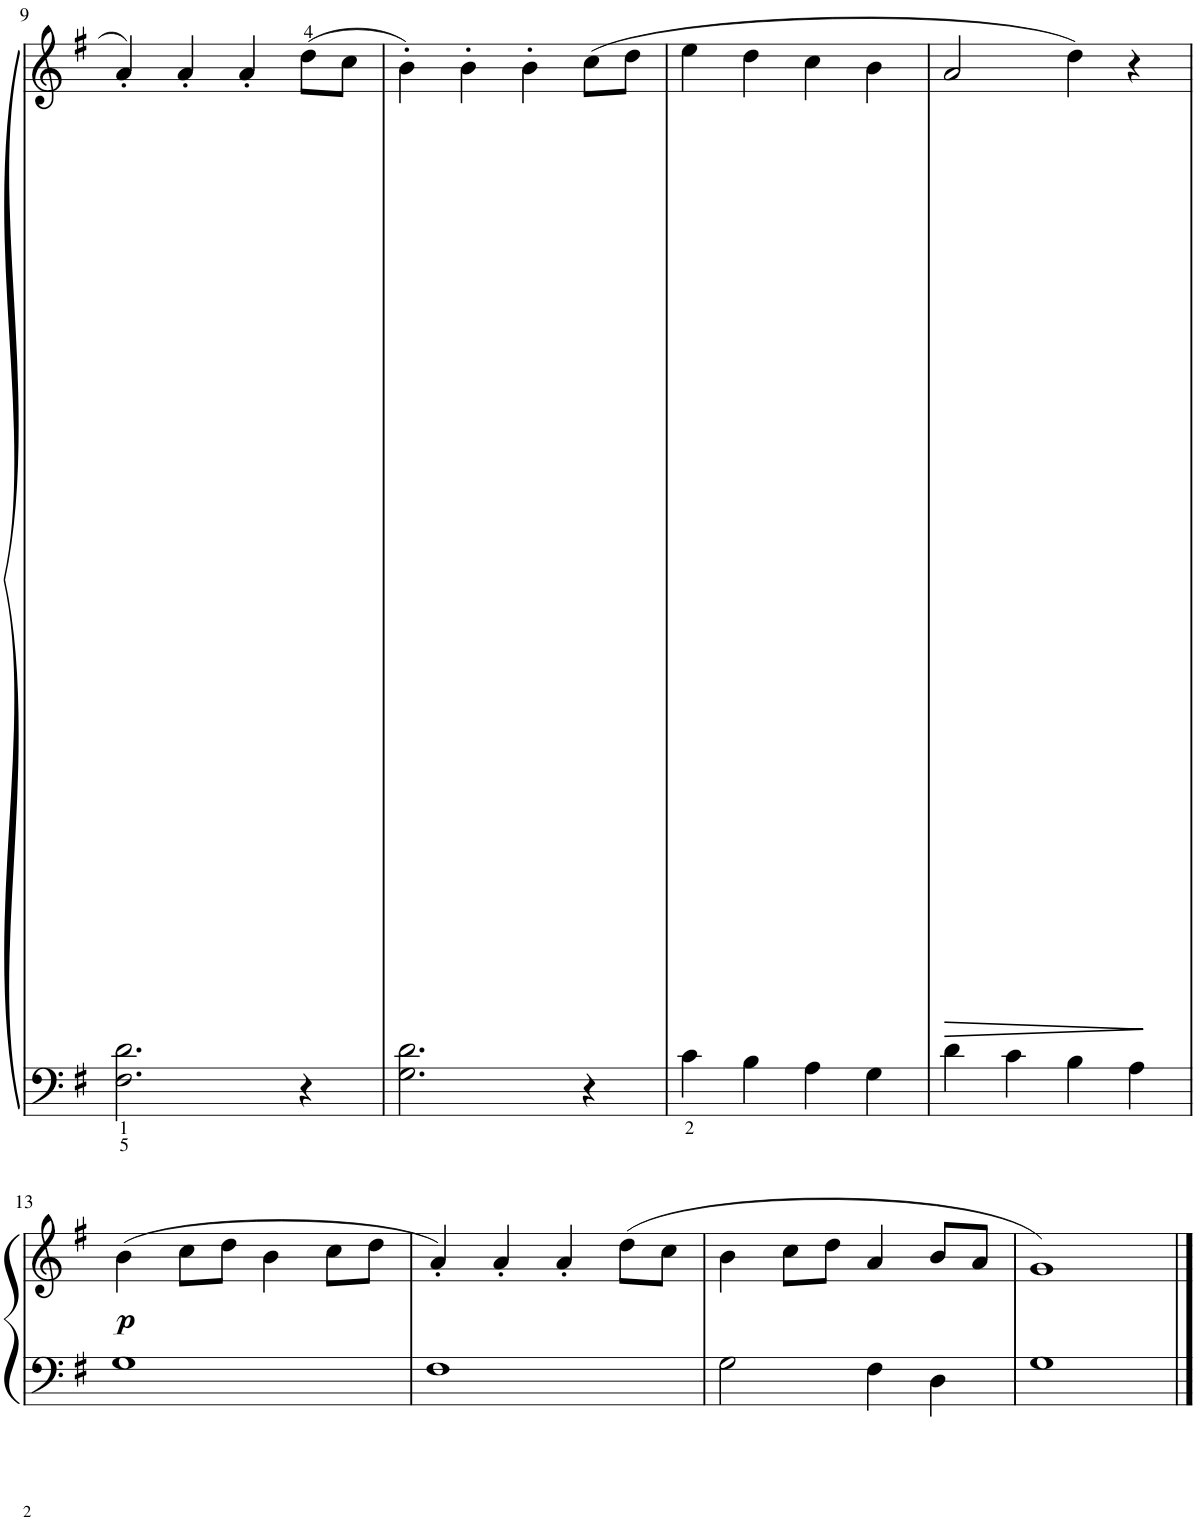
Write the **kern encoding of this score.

**kern	**kern	**dynam
*part1	*part1	*part1
*staff2	*staff1	*staff1/2
*I"Piano	*	*
*I'Pno	*	*
!!LO:PB:g=z
*clefF4	*clefG2	*
*k[f#]	*k[f#]	*
*M4/4	*M4/4	*
=9	=9	=9
2.F#\ 2.d\	4a'/	.
.	4a'/	.
.	4a'/	.
4r	(8dd\L	.
.	8cc\J	.
=10	=10	=10
2.G\ 2.d\	4b'\)	.
.	4b'\	.
.	4b'\	.
4r	(8cc\L	.
.	8dd\J	.
=11	=11	=11
4c\	4ee\	.
4B\	4dd\	.
4A\	4cc\	.
4G\	4b\	.
=12	=12	=12
!	!	!LO:HP:b
4d\	2a/	>
4c\	.	.
4B\	4dd\)	.
4A\	4r	.
.	.	]
!!LO:LB:g=z
=13	=13	=13
!	!	!LO:DY:b
1G	(4b\	p
.	8cc\L	.
.	8dd\J	.
.	4b\	.
.	8cc\L	.
.	8dd\J	.
=14	=14	=14
1F#	4a'/)	.
.	4a'/	.
.	4a'/	.
.	(8dd\L	.
.	8cc\J	.
=15	=15	=15
2G\	4b\	.
.	8cc\L	.
.	8dd\J	.
4F#\	4a/	.
4D\	8b/L	.
.	8a/J	.
=16	=16	=16
1G	1g)	.
==	==	==
*-	*-	*-
